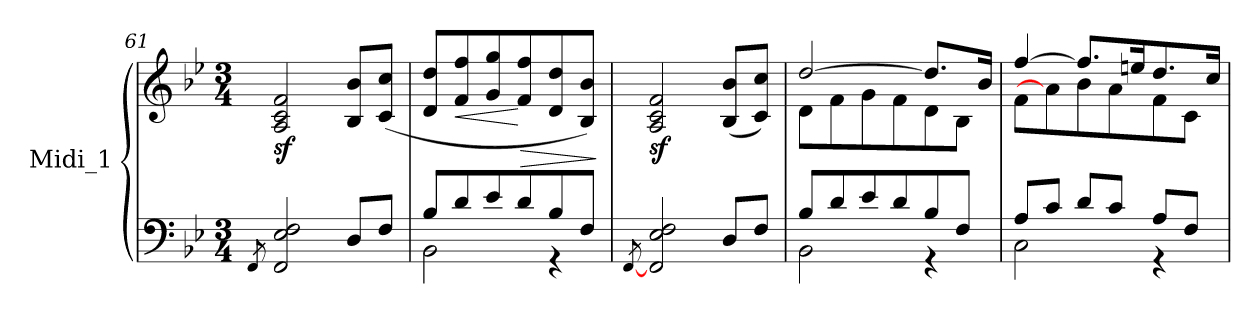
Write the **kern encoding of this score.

**kern	**kern	**dynam
*part1	*part1	*part1
*staff2	*staff1	*staff1/2
*I"Midi_1	*	*
*clefF4	*clefG2	*
*k[b-e-]	*k[b-e-]	*
*B-:	*B-:	*
*M3/4	*M3/4	*
=61	=61	=61
8qFF/_	.	.
*^	*^	*
!	!	!	!	!LO:DY:b
2FF/ 2E-/ 2F/	2ryy	2A/ 2c/ 2f/	2ryy	sf
8D/L	4ryy	8B-/ 8b-/L	4ryy	.
8F/J	.	(>8c/ 8cc/J	.	.
!!LO:PB:g=z	!!
=62	=62	=62	=62	=62
8B-/L	2BB-\	8d/ 8dd/L	2ryy	.
!	!	!	!	!LO:HP:b
8d/	.	8f/ 8ff/	.	<
8e-/	.	8g/ 8gg/	.	.
!	!	!	!	!LO:HP:n=1:b
8d/	.	8f/ 8ff/	.	[ >
8B-/	4r	8d/ 8dd/	4ryy	.
8F/J	.	8B-/ 8b-/J)	.	.
*v	*v	*	*	*
*	*v	*v	*
.	.	]
!!LO:LB:g=z
=63	=63	=63
[8qFF/	.	.
*^	*^	*
!	!	!	!	!LO:DY:b
2FF/ 2E-/ 2F/	2ryy	2A/ 2c/ 2f/	2ryy	sf
8D/L	4ryy	(>8B-/ 8b-/L	4ryy	.
8F/J	.	8c/ 8cc/J)	.	.
=64	=64	=64	=64	=64
8B-/L	2BB-\	[2dd/	8d\L	.
8d/	.	.	8f\	.
8e-/	.	.	8g\	.
8d/	.	.	8f\	.
8B-/	4r	8.dd/L]	8d\	.
8F/J	.	.	8B-\J	.
.	.	16b-/Jk	.	.
=65	=65	=65	=65	=65
8A/L	2C\	[4ff/	8f\L	.
8c/J	.	.	8a\]	.
8d/L	.	8.ff/L]	8b-\	.
8c/J	.	.	8a\	.
.	.	16een/K	.	.
8A/L	4r	8.dd/	8f\	.
8F/J	.	.	8c\J	.
.	.	16cc/Jk	.	.
*v	*v	*	*	*
*	*v	*v	*
=	=	=
*-	*-	*-
